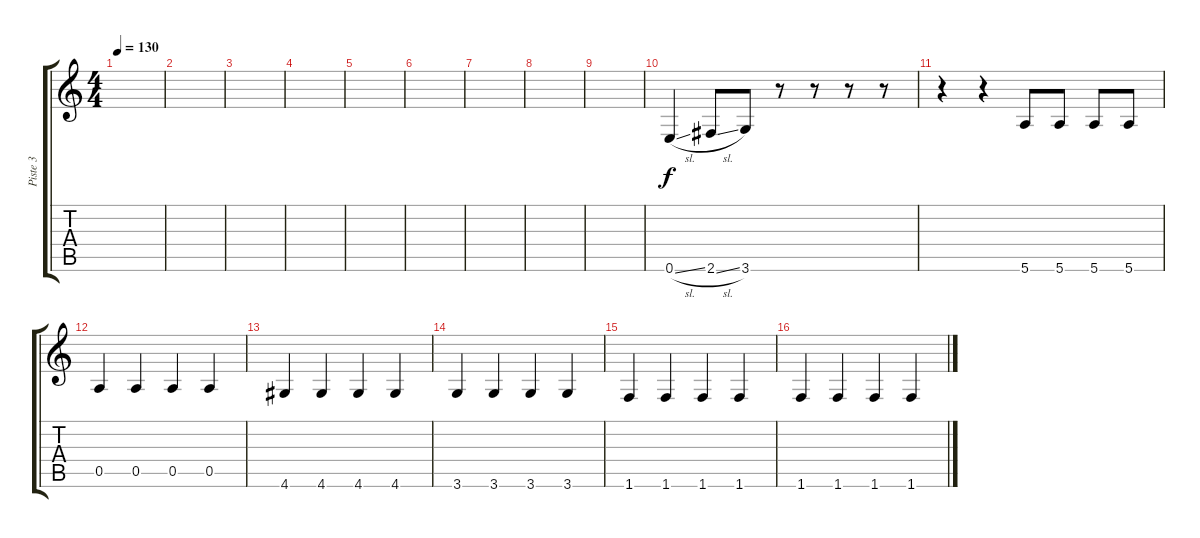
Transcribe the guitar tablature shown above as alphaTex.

\track ("Piste 3" "Piste 3") {instrument acousticbass}
\staff {score tabs}
\tuning (E4 B3 G3 D3 A2 E2) {hide}
\ts (4 4)
\tempo 130
\clef g2
\ks c
|
|
|
|
|
|
|
|
|
0.6{sl}.4 2.6{sl}.8 3.6.8 r.8 r.8 r.8 r.8 |
r.4 r.4 5.6.8 5.6.8 5.6.8 5.6.8 |
0.5.4 0.5.4 0.5.4 0.5.4 |
4.6.4 4.6.4 4.6.4 4.6.4 |
3.6.4 3.6.4 3.6.4 3.6.4 |
1.6.4 1.6.4 1.6.4 1.6.4 |
1.6.4 1.6.4 1.6.4 1.6.4
